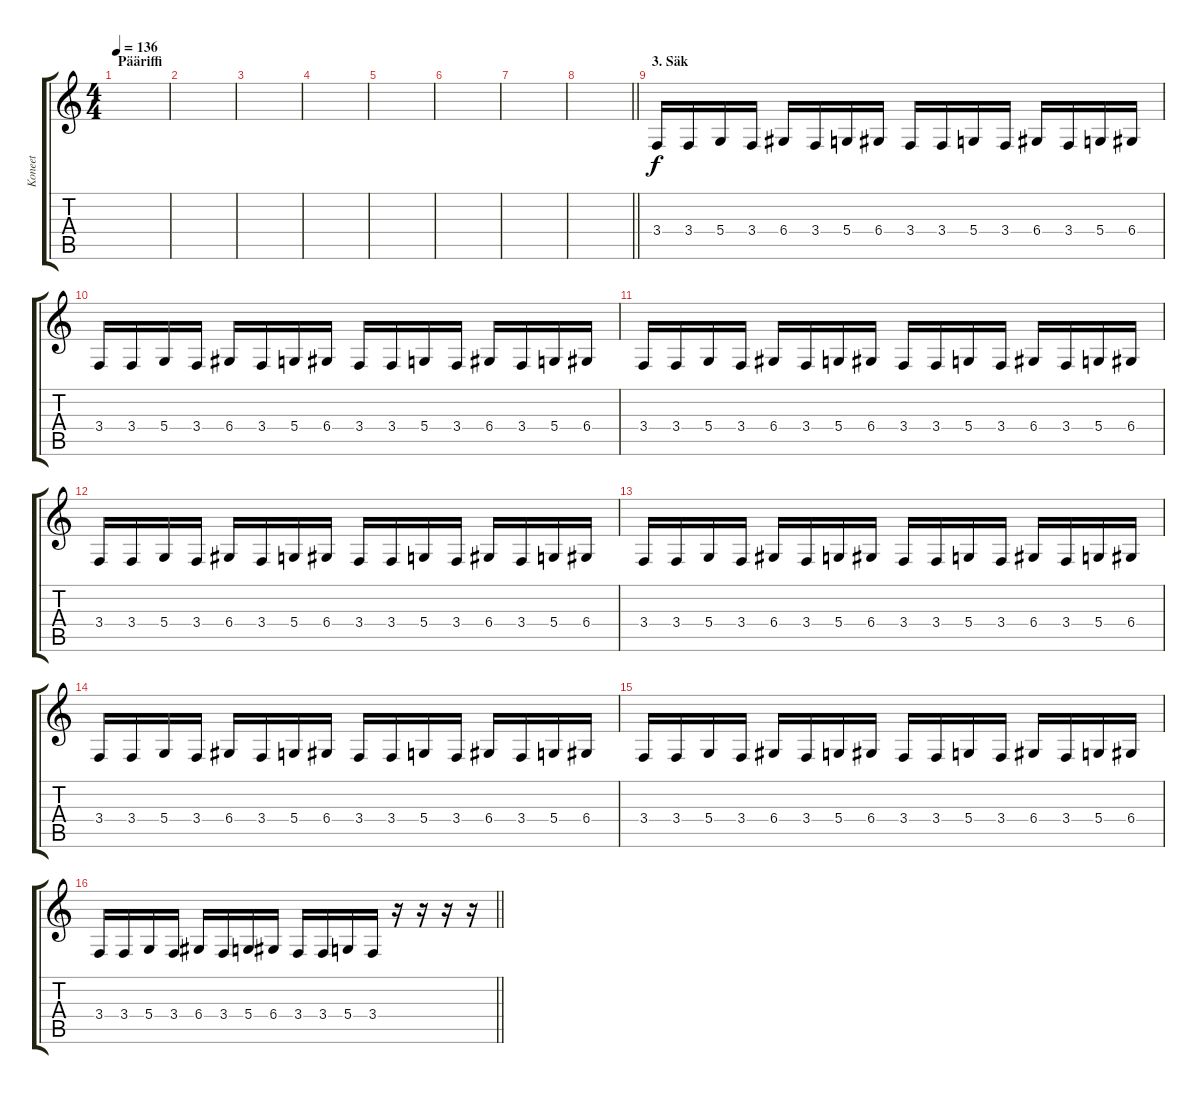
\track ("Koneet" "Koneet") {instrument sitar}
\staff {score tabs}
\tuning (E4 B3 G3 D3 A2 E2) {hide}
\ts (4 4)
\section ("" "Pääriffi")
\tempo 136
\clef g2
\ks c
|
|
|
|
|
|
|
\barLineRight lightlight
|
\section ("" "3. Säk")
3.4.16{dy f instrument lead2sawtooth} 3.4.16 5.4.16 3.4.16 6.4.16 3.4.16 5.4.16 6.4.16 3.4.16 3.4.16 5.4.16 3.4.16 6.4.16 3.4.16 5.4.16 6.4.16 |
3.4.16 3.4.16 5.4.16 3.4.16 6.4.16 3.4.16 5.4.16 6.4.16 3.4.16 3.4.16 5.4.16 3.4.16 6.4.16 3.4.16 5.4.16 6.4.16 |
3.4.16 3.4.16 5.4.16 3.4.16 6.4.16 3.4.16 5.4.16 6.4.16 3.4.16 3.4.16 5.4.16 3.4.16 6.4.16 3.4.16 5.4.16 6.4.16 |
3.4.16 3.4.16 5.4.16 3.4.16 6.4.16 3.4.16 5.4.16 6.4.16 3.4.16 3.4.16 5.4.16 3.4.16 6.4.16 3.4.16 5.4.16 6.4.16 |
3.4.16 3.4.16 5.4.16 3.4.16 6.4.16 3.4.16 5.4.16 6.4.16 3.4.16 3.4.16 5.4.16 3.4.16 6.4.16 3.4.16 5.4.16 6.4.16 |
3.4.16 3.4.16 5.4.16 3.4.16 6.4.16 3.4.16 5.4.16 6.4.16 3.4.16 3.4.16 5.4.16 3.4.16 6.4.16 3.4.16 5.4.16 6.4.16 |
3.4.16 3.4.16 5.4.16 3.4.16 6.4.16 3.4.16 5.4.16 6.4.16 3.4.16 3.4.16 5.4.16 3.4.16 6.4.16 3.4.16 5.4.16 6.4.16 |
\barLineRight lightlight
3.4.16 3.4.16 5.4.16 3.4.16 6.4.16 3.4.16 5.4.16 6.4.16 3.4.16 3.4.16 5.4.16 3.4.16 r.16 r.16 r.16 r.16
